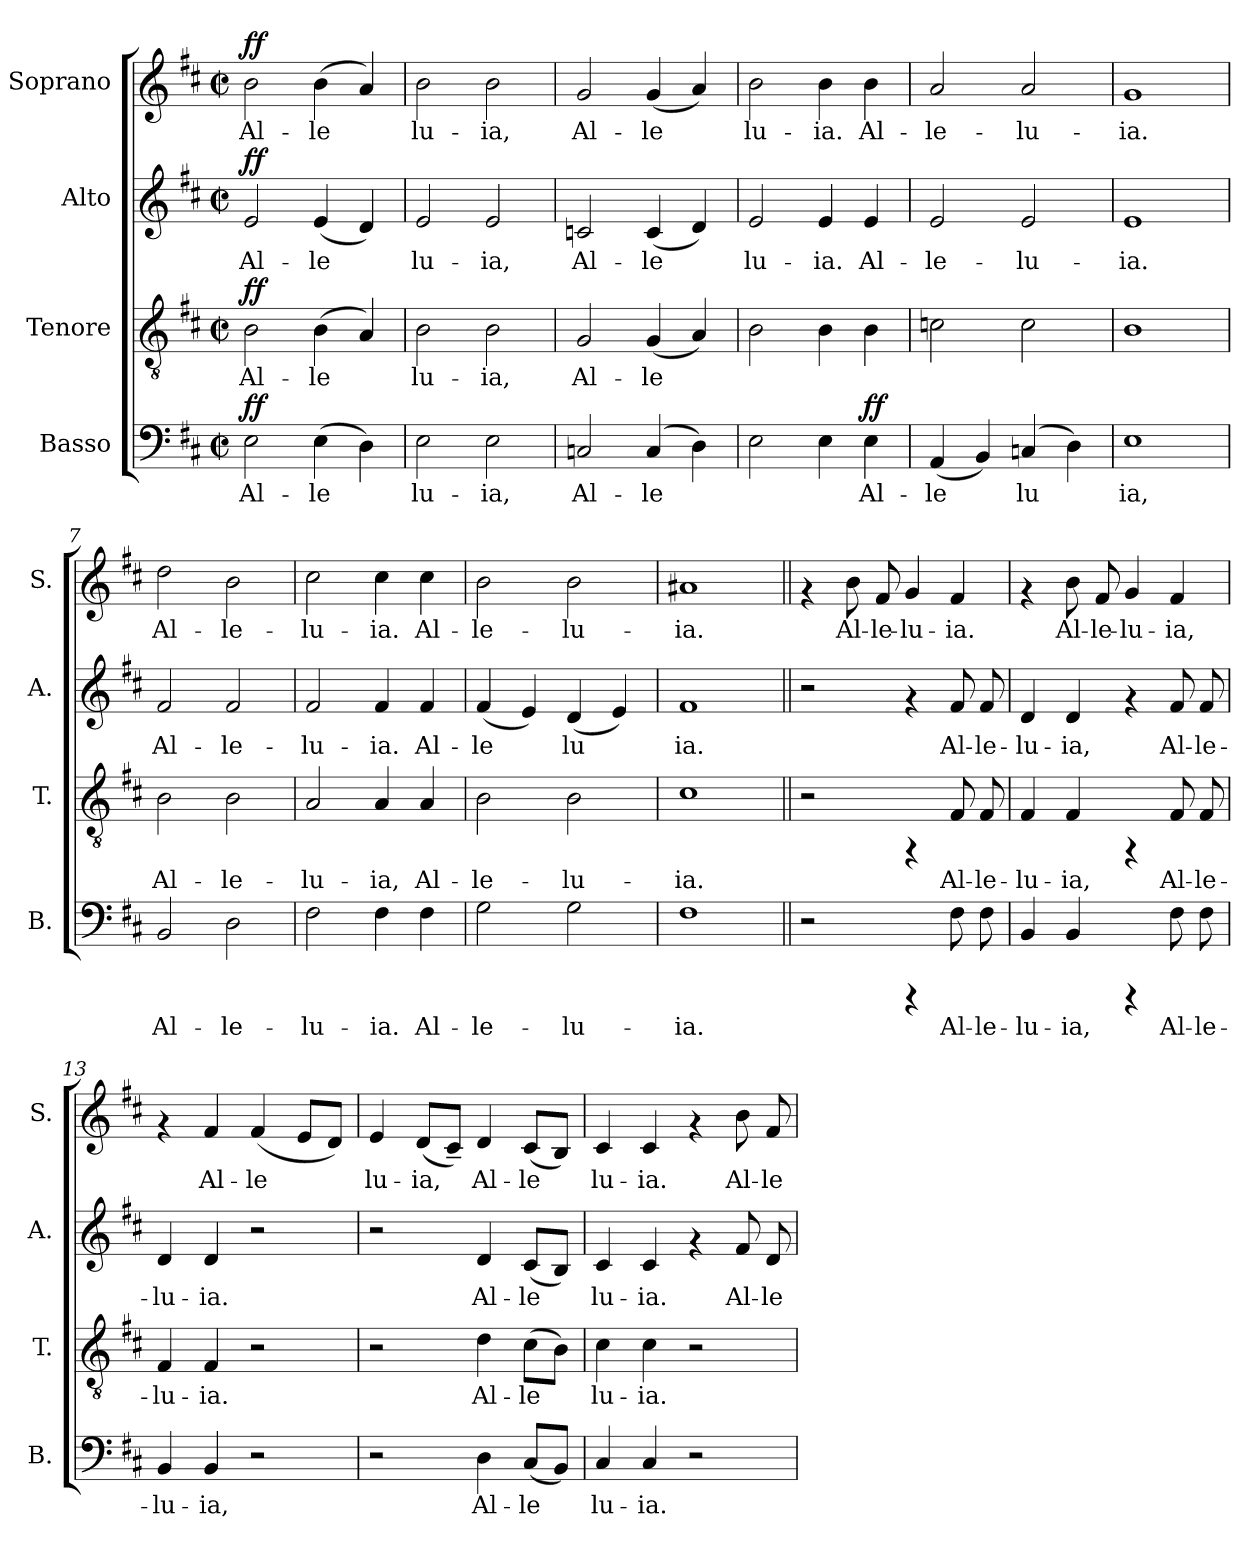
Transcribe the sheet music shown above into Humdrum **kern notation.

**kern	**text	**dynam	**kern	**text	**dynam	**kern	**text	**dynam	**kern	**text	**dynam
*part4	*part4	*part4	*part3	*part3	*part3	*part2	*part2	*part2	*part1	*part1	*part1
*staff4	*staff4	*staff4	*staff3	*staff3	*staff3	*staff2	*staff2	*staff2	*staff1	*staff1	*staff1
*I"Basso	*	*	*I"Tenore	*	*	*I"Alto	*	*	*I"Soprano	*	*
*I'B.	*	*	*I'T.	*	*	*I'A.	*	*	*I'S.	*	*
!!LO:PB:g=z
*stria5	*	*	*stria5	*	*	*stria5	*	*	*stria5	*	*
*clefF4	*	*	*clefGv2	*	*	*clefG2	*	*	*clefG2	*	*
*k[f#c#]	*	*	*k[f#c#]	*	*	*k[f#c#]	*	*	*k[f#c#]	*	*
*D:	*	*	*D:	*	*	*D:	*	*	*D:	*	*
*M2/2	*	*	*M2/2	*	*	*M2/2	*	*	*M2/2	*	*
*met(c|)	*	*	*met(c|)	*	*	*met(c|)	*	*	*met(c|)	*	*
=1	=1	=1	=1	=1	=1	=1	=1	=1	=1	=1	=1
!	!LO:LY:b:cj	!LO:DY:a	!	!LO:LY:b:cj	!LO:DY:a	!	!LO:LY:b:cj	!LO:DY:a	!	!LO:LY:b:cj	!LO:DY:a
2E\	Al-	ff	2B\	Al-	ff	2e/	Al-	ff	2b\	Al-	ff
!	!LO:LY:b:cj	!	!	!LO:LY:b:cj	!	!	!LO:LY:b:cj	!	!	!LO:LY:b:cj	!
(>4E\	-le-	.	(>4B\	-le-	.	(<4e/	-le-	.	(>4b\	-le-	.
!	!LO:LY:b:cj	!	!	!LO:LY:b:cj	!	!	!LO:LY:b:cj	!	!	!LO:LY:b:cj	!
4D\)	--	.	4A/)	--	.	4d/)	--	.	4a/)	--	.
=2	=2	=2	=2	=2	=2	=2	=2	=2	=2	=2	=2
!	!LO:LY:b:cj	!	!	!LO:LY:b:cj	!	!	!LO:LY:b:cj	!	!	!LO:LY:b:cj	!
2E\	-lu-	.	2B\	-lu-	.	2e/	-lu-	.	2b\	-lu-	.
!	!LO:LY:b:cj	!	!	!LO:LY:b:cj	!	!	!LO:LY:b:cj	!	!	!LO:LY:b:cj	!
2E\	-ia,	.	2B\	-ia,	.	2e/	-ia,	.	2b\	-ia,	.
=3	=3	=3	=3	=3	=3	=3	=3	=3	=3	=3	=3
!	!LO:LY:b:cj	!	!	!LO:LY:b:cj	!	!	!LO:LY:b:cj	!	!	!LO:LY:b:cj	!
2Cn/	Al-	.	2G/	Al-	.	2cn/	Al-	.	2g/	Al-	.
!	!LO:LY:b:cj	!	!	!LO:LY:b:cj	!	!	!LO:LY:b:cj	!	!	!LO:LY:b:cj	!
(>4C/	-le-	.	(<4G/	-le-	.	(<4c/	-le-	.	(<4g/	-le-	.
!	!LO:LY:b:cj	!	!	!LO:LY:b:cj	!	!	!LO:LY:b:cj	!	!	!LO:LY:b:cj	!
4D\)	--	.	4A/)	--	.	4d/)	--	.	4a/)	--	.
=4	=4	=4	=4	=4	=4	=4	=4	=4	=4	=4	=4
!	!LO:LY:b:cj	!	!	!LO:LY:b:cj	!	!	!LO:LY:b:cj	!	!	!LO:LY:b:cj	!
2E\	--	.	2B\	--	.	2e/	-lu-	.	2b\	-lu-	.
!	!LO:LY:b:cj	!	!	!LO:LY:b:cj	!	!	!LO:LY:b:cj	!	!	!LO:LY:b:cj	!
4E\	--	.	4B\	--	.	4e/	-ia.	.	4b\	-ia.	.
!	!LO:LY:b:cj	!LO:DY:a	!	!LO:LY:b:cj	!	!	!LO:LY:b:cj	!	!	!LO:LY:b:cj	!
4E\	-Al-	ff	4B\	--	.	4e/	Al-	.	4b\	Al-	.
=5	=5	=5	=5	=5	=5	=5	=5	=5	=5	=5	=5
!	!LO:LY:b:cj	!	!	!LO:LY:b:cj	!	!	!LO:LY:b:cj	!	!	!LO:LY:b:cj	!
(<4AA/	-le-	.	2cn\	--	.	2e/	-le-	.	2a/	-le-	.
!	!LO:LY:b:cj	!	!	!	!	!	!	!	!	!	!
4BB/)	--	.	.	.	.	.	.	.	.	.	.
!	!LO:LY:b:cj	!	!	!LO:LY:b:cj	!	!	!LO:LY:b:cj	!	!	!LO:LY:b:cj	!
(>4Cn/	-lu-	.	2c\	--	.	2e/	-lu-	.	2a/	-lu-	.
!	!LO:LY:b:cj	!	!	!	!	!	!	!	!	!	!
4D\)	--	.	.	.	.	.	.	.	.	.	.
!!LO:LB:g=z
=6	=6	=6	=6	=6	=6	=6	=6	=6	=6	=6	=6
!	!LO:LY:b:cj	!	!	!LO:LY:b:cj	!	!	!LO:LY:b:cj	!	!	!LO:LY:b:cj	!
1E	-ia,	.	1B	--	.	1e	-ia.	.	1g	-ia.	.
=7	=7	=7	=7	=7	=7	=7	=7	=7	=7	=7	=7
!	!LO:LY:b:cj	!	!	!LO:LY:b:cj	!	!	!LO:LY:b:cj	!	!	!LO:LY:b:cj	!
2BB/	Al-	.	2B\	-Al-	.	2f#/	Al-	.	2dd\	Al-	.
!	!LO:LY:b:cj	!	!	!LO:LY:b:cj	!	!	!LO:LY:b:cj	!	!	!LO:LY:b:cj	!
2D\	-le-	.	2B\	-le-	.	2f#/	-le-	.	2b\	-le-	.
=8	=8	=8	=8	=8	=8	=8	=8	=8	=8	=8	=8
!	!LO:LY:b:cj	!	!	!LO:LY:b:cj	!	!	!LO:LY:b:cj	!	!	!LO:LY:b:cj	!
2F#\	-lu-	.	2A/	-lu-	.	2f#/	-lu-	.	2cc#\	-lu-	.
!	!LO:LY:b:cj	!	!	!LO:LY:b:cj	!	!	!LO:LY:b:cj	!	!	!LO:LY:b:cj	!
4F#\	-ia.	.	4A/	-ia,	.	4f#/	-ia.	.	4cc#\	-ia.	.
!	!LO:LY:b:cj	!	!	!LO:LY:b:cj	!	!	!LO:LY:b:cj	!	!	!LO:LY:b:cj	!
4F#\	Al-	.	4A/	Al-	.	4f#/	Al-	.	4cc#\	Al-	.
=9	=9	=9	=9	=9	=9	=9	=9	=9	=9	=9	=9
!	!LO:LY:b:cj	!	!	!LO:LY:b:cj	!	!	!LO:LY:b:cj	!	!	!LO:LY:b:cj	!
2G\	-le-	.	2B\	-le-	.	(<4f#/	-le-	.	2b\	-le-	.
!	!	!	!	!	!	!	!LO:LY:b:cj	!	!	!	!
.	.	.	.	.	.	4e/)	--	.	.	.	.
!	!LO:LY:b:cj	!	!	!LO:LY:b:cj	!	!	!LO:LY:b:cj	!	!	!LO:LY:b:cj	!
2G\	-lu-	.	2B\	-lu-	.	(<4d/	-lu-	.	2b\	-lu-	.
!	!	!	!	!	!	!	!LO:LY:b:cj	!	!	!	!
.	.	.	.	.	.	4e/)	--	.	.	.	.
=10	=10	=10	=10	=10	=10	=10	=10	=10	=10	=10	=10
!	!LO:LY:b:cj	!	!	!LO:LY:b:cj	!	!	!LO:LY:b:cj	!	!	!LO:LY:b:cj	!
1F#	-ia.	.	1c#	-ia.	.	1f#	-ia.	.	1a#X	-ia.	.
=11||	=11||	=11||	=11||	=11||	=11||	=11||	=11||	=11||	=11||	=11||	=11||
2r	.	.	2r	.	.	2r	.	.	4rf	.	.
!	!	!	!	!	!	!	!	!	!	!LO:LY:b:cj	!
.	.	.	.	.	.	.	.	.	8b\	Al-	.
!	!	!	!	!	!	!	!	!	!	!LO:LY:b:cj	!
.	.	.	.	.	.	.	.	.	8f#/	-le-	.
!	!	!	!	!	!	!	!	!	!	!LO:LY:b:cj	!
4rCCC	.	.	4rFF	.	.	4rf	.	.	4g/	-lu-	.
!	!LO:LY:b:cj	!	!	!LO:LY:b:cj	!	!	!LO:LY:b:cj	!	!	!LO:LY:b:cj	!
8F#\	Al-	.	8F#/	Al-	.	8f#/	Al-	.	4f#/	-ia.	.
!	!LO:LY:b:cj	!	!	!LO:LY:b:cj	!	!	!LO:LY:b:cj	!	!	!	!
8F#\	-le-	.	8F#/	-le-	.	8f#/	-le-	.	.	.	.
!!LO:PB:g=z
=12	=12	=12	=12	=12	=12	=12	=12	=12	=12	=12	=12
!	!LO:LY:b:cj	!	!	!LO:LY:b:cj	!	!	!LO:LY:b:cj	!	!	!	!
4BB/	-lu-	.	4F#/	-lu-	.	4d/	-lu-	.	4rf	.	.
!	!LO:LY:b:cj	!	!	!LO:LY:b:cj	!	!	!LO:LY:b:cj	!	!	!LO:LY:b:cj	!
4BB/	-ia,	.	4F#/	-ia,	.	4d/	-ia,	.	8b\	Al-	.
!	!	!	!	!	!	!	!	!	!	!LO:LY:b:cj	!
.	.	.	.	.	.	.	.	.	8f#/	-le-	.
!	!	!	!	!	!	!	!	!	!	!LO:LY:b:cj	!
4rCCC	.	.	4rFF	.	.	4rf	.	.	4g/	-lu-	.
!	!LO:LY:b:cj	!	!	!LO:LY:b:cj	!	!	!LO:LY:b:cj	!	!	!LO:LY:b:cj	!
8F#\	Al-	.	8F#/	Al-	.	8f#/	Al-	.	4f#/	-ia,	.
!	!LO:LY:b:cj	!	!	!LO:LY:b:cj	!	!	!LO:LY:b:cj	!	!	!	!
8F#\	-le-	.	8F#/	-le-	.	8f#/	-le-	.	.	.	.
=13	=13	=13	=13	=13	=13	=13	=13	=13	=13	=13	=13
!	!LO:LY:b:cj	!	!	!LO:LY:b:cj	!	!	!LO:LY:b:cj	!	!	!	!
4BB/	-lu-	.	4F#/	-lu-	.	4d/	-lu-	.	4rf	.	.
!	!LO:LY:b:cj	!	!	!LO:LY:b:cj	!	!	!LO:LY:b:cj	!	!	!LO:LY:b:cj	!
4BB/	-ia,	.	4F#/	-ia.	.	4d/	-ia.	.	4f#/	Al-	.
!	!	!	!	!	!	!	!	!	!	!LO:LY:b:cj	!
2r	.	.	2r	.	.	2r	.	.	(<4f#/	-le-	.
!	!	!	!	!	!	!	!	!	!	!LO:LY:b:cj	!
.	.	.	.	.	.	.	.	.	8e/L	--	.
!	!	!	!	!	!	!	!	!	!	!LO:LY:b:cj	!
.	.	.	.	.	.	.	.	.	8d/J)	--	.
=14	=14	=14	=14	=14	=14	=14	=14	=14	=14	=14	=14
!	!	!	!	!	!	!	!	!	!	!LO:LY:b:cj	!
2r	.	.	2r	.	.	2r	.	.	4e/	-lu-	.
!	!	!	!	!	!	!	!	!	!	!LO:LY:b:cj	!
.	.	.	.	.	.	.	.	.	(<8d/L	-ia,	.
!	!	!	!	!	!	!	!	!	!	!LO:LY:b:cj	!
.	.	.	.	.	.	.	.	.	8c#~</J)	.	.
!	!LO:LY:b:cj	!	!	!LO:LY:b:cj	!	!	!LO:LY:b:cj	!	!	!LO:LY:b:cj	!
4D\	Al-	.	4d\	Al-	.	4d/	Al-	.	4d/	Al-	.
!	!LO:LY:b:cj	!	!	!LO:LY:b:cj	!	!	!LO:LY:b:cj	!	!	!LO:LY:b:cj	!
(<8C#/L	-le-	.	(>8c#\L	-le-	.	(<8c#/L	-le-	.	(<8c#/L	-le-	.
!	!LO:LY:b:cj	!	!	!LO:LY:b:cj	!	!	!LO:LY:b:cj	!	!	!LO:LY:b:cj	!
8BB/J)	--	.	8B\J)	--	.	8B/J)	--	.	8B/J)	--	.
=15	=15	=15	=15	=15	=15	=15	=15	=15	=15	=15	=15
!	!LO:LY:b:cj	!	!	!LO:LY:b:cj	!	!	!LO:LY:b:cj	!	!	!LO:LY:b:cj	!
4C#/	-lu-	.	4c#\	-lu-	.	4c#/	-lu-	.	4c#/	-lu-	.
!	!LO:LY:b:cj	!	!	!LO:LY:b:cj	!	!	!LO:LY:b:cj	!	!	!LO:LY:b:cj	!
4C#/	-ia.	.	4c#\	-ia.	.	4c#/	-ia.	.	4c#/	-ia.	.
2r	.	.	2r	.	.	4rf	.	.	4rf	.	.
!	!	!	!	!	!	!	!LO:LY:b:cj	!	!	!LO:LY:b:cj	!
.	.	.	.	.	.	8f#/	Al-	.	8b\	Al-	.
!	!	!	!	!	!	!	!LO:LY:b:cj	!	!	!LO:LY:b:cj	!
.	.	.	.	.	.	8d/	-le-	.	8f#/	-le-	.
=	=	=	=	=	=	=	=	=	=	=	=
*-	*-	*-	*-	*-	*-	*-	*-	*-	*-	*-	*-
